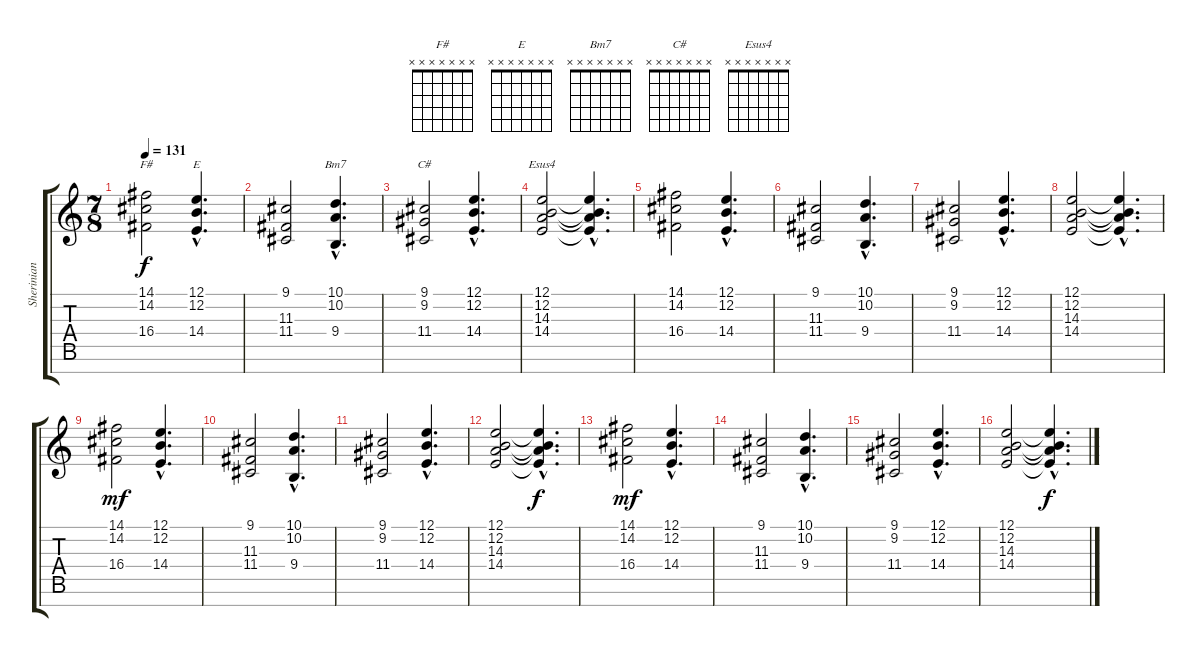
\track ("Sherinian Keyboard & Organs" "Sherinian ") {instrument fx3crystal}
\staff {score tabs}
\tuning (E4 B3 G3 D3 A2 E2 B1) {hide}
\chord ("F#" x x x x x x x) {firstfret 0}
\chord ("E" x x x x x x x) {firstfret 0}
\chord ("Bm7" x x x x x x x) {firstfret 0}
\chord ("C#" x x x x x x x) {firstfret 0}
\chord ("Esus4" x x x x x x x) {firstfret 0}
\ts (7 8)
\tempo 131
\clef g2
\ks c
(14.1 14.2 16.4).2{ch "F#" dy f volume 13 instrument percussiveorgan} (12.1{hac} 12.2{hac} 14.4{hac}).4{d ch "E"} |
(9.1 11.3 11.4).2 (10.1{hac} 10.2{hac} 9.4{hac}).4{d ch "Bm7"} |
(9.1 9.2 11.4).2{ch "C#"} (12.1{hac} 12.2{hac} 14.4{hac}).4{d} |
(12.1 12.2 14.3 14.4).2{ch "Esus4"} (12.1{hac t} 12.2{hac t} 14.3{hac t} 14.4{hac t}).4{d} |
(14.1 14.2 16.4).2 (12.1{hac} 12.2{hac} 14.4{hac}).4{d} |
(9.1 11.3 11.4).2 (10.1{hac} 10.2{hac} 9.4{hac}).4{d} |
(9.1 9.2 11.4).2 (12.1{hac} 12.2{hac} 14.4{hac}).4{d} |
(12.1 12.2 14.3 14.4).2 (12.1{hac t} 12.2{hac t} 14.3{hac t} 14.4{hac t}).4{d} |
(14.1 14.2 16.4).2{dy mf} (12.1{hac} 12.2{hac} 14.4{hac}).4{d} |
(9.1 11.3 11.4).2 (10.1{hac} 10.2{hac} 9.4{hac}).4{d} |
(9.1 9.2 11.4).2 (12.1{hac} 12.2{hac} 14.4{hac}).4{d} |
(12.1 12.2 14.3 14.4).2 (12.1{hac t} 12.2{hac t} 14.3{hac t} 14.4{hac t}).4{d dy f} |
(14.1 14.2 16.4).2{dy mf} (12.1{hac} 12.2{hac} 14.4{hac}).4{d} |
(9.1 11.3 11.4).2 (10.1{hac} 10.2{hac} 9.4{hac}).4{d} |
(9.1 9.2 11.4).2 (12.1{hac} 12.2{hac} 14.4{hac}).4{d} |
(12.1 12.2 14.3 14.4).2 (12.1{hac t} 12.2{hac t} 14.3{hac t} 14.4{hac t}).4{d dy f}
